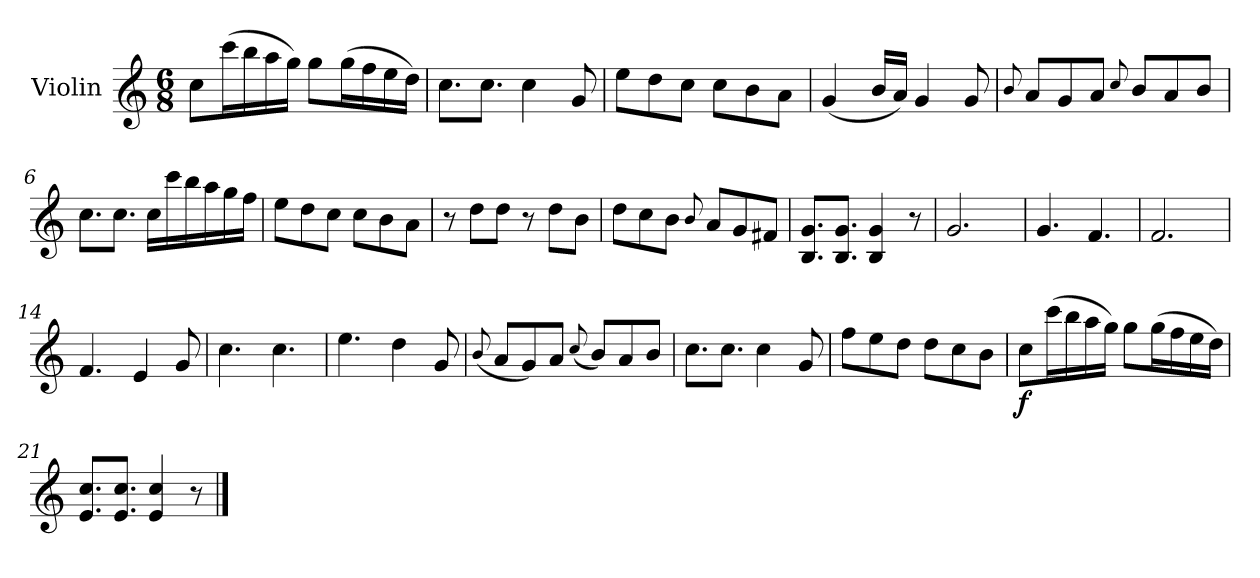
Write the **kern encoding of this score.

**kern	**dynam
*part1	*part1
*staff1	*staff1
*I"Violin	*
*I'Vln.	*
*clefG2	*
*k[]	*
*M6/8	*
=1	=1
8cc\L	.
(>16ccc\L	.
16bb\	.
16aa\	.
16gg\JJ)	.
8gg\L	.
(>16gg\L	.
16ff\	.
16ee\	.
16dd\JJ)	.
=2	=2
8.cc\L	.
8.cc\J	.
4cc\	.
8g/	.
=3	=3
8ee\L	.
8dd\	.
8cc\J	.
8cc\L	.
8b\	.
8a\J	.
=4	=4
(<4g/	.
16b/LL	.
16a/JJ)	.
4g/	.
8g/	.
=5	=5
8qqb/	.
8a/L	.
8g/	.
8a/J	.
8qqcc/	.
8b/L	.
8a/	.
8b/J	.
!!LO:LB:g=z
=6	=6
8.cc\L	.
8.cc\J	.
16cc\LL	.
16ccc\	.
16bb\	.
16aa\	.
16gg\	.
16ff\JJ	.
=7	=7
8ee\L	.
8dd\	.
8cc\J	.
8cc\L	.
8b\	.
8a\J	.
=8	=8
8r	.
8dd\L	.
8dd\J	.
8r	.
8dd\L	.
8b\J	.
=9	=9
8dd\L	.
8cc\	.
8b\J	.
8qqb/	.
8a/L	.
8g/	.
8f#X/J	.
=10	=10
8.B/ 8.g/L	.
8.B/ 8.g/J	.
4B/ 4g/	.
8r	.
=11	=11
2.g/	.
!!LO:LB:g=z
=12	=12
4.g/	.
4.f/	.
=13	=13
2.f/	.
=14	=14
4.f/	.
4e/	.
8g/	.
=15	=15
4.cc\	.
4.cc\	.
=16	=16
4.ee\	.
4dd\	.
8g/	.
=17	=17
(<8qqb/	.
8a/L	.
8g/)	.
8a/J	.
(<8qqcc/	.
8b/L)	.
8a/	.
8b/J	.
=18	=18
8.cc\L	.
8.cc\J	.
4cc\	.
8g/	.
=19	=19
8ff\L	.
8ee\	.
8dd\J	.
8dd\L	.
8cc\	.
8b\J	.
!!LO:LB:g=z
=20	=20
!	!LO:DY:b
8cc\L	f
(>16ccc\L	.
16bb\	.
16aa\	.
16gg\JJ)	.
8gg\L	.
(>16gg\L	.
16ff\	.
16ee\	.
16dd\JJ)	.
=21	=21
8.e/ 8.cc/L	.
8.e/ 8.cc/J	.
4e/ 4cc/	.
8r	.
==	==
*-	*-
